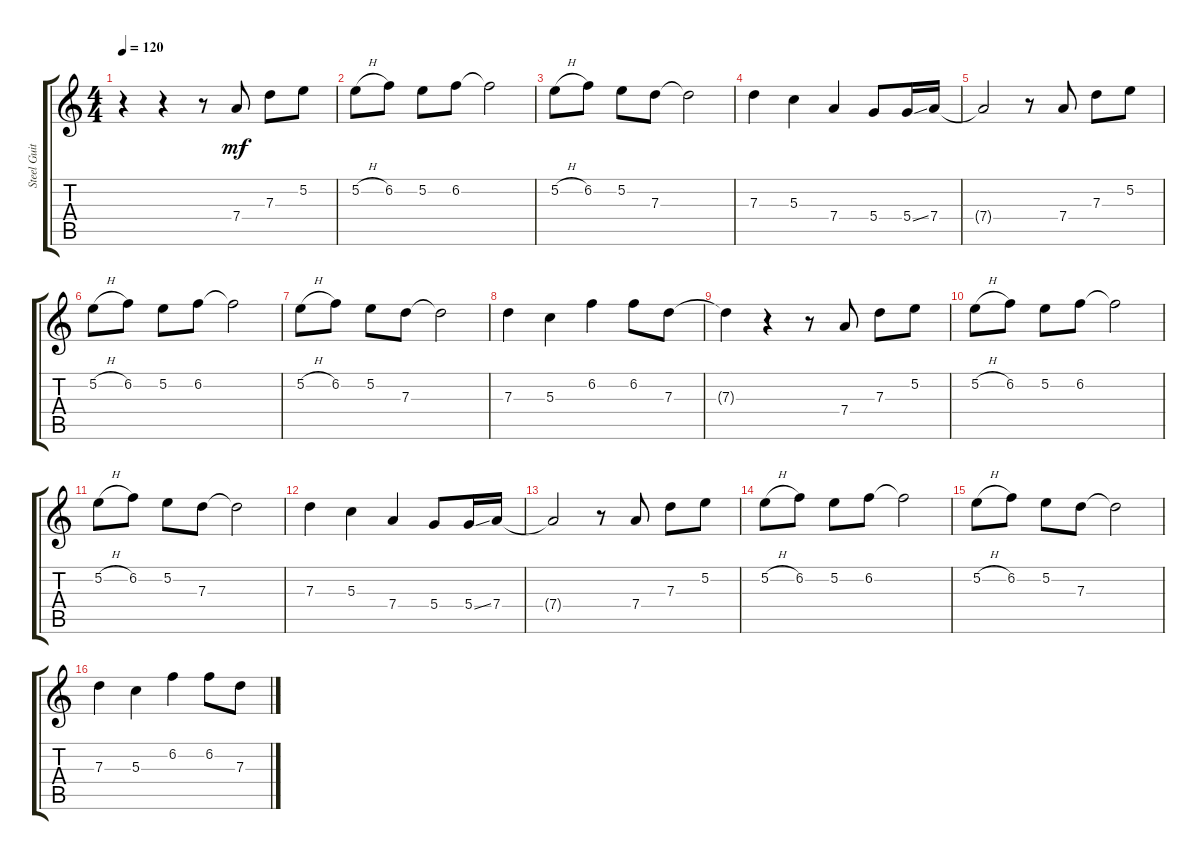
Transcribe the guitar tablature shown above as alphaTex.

\track ("Steel Guitar" "Steel Guit") {instrument acousticguitarsteel}
\staff {score tabs}
\tuning (E4 B3 G3 D3 A2 E2) {hide}
\ts (4 4)
\tempo 120
\clef g2
\ks c
r.4{dy mf instrument acousticguitarsteel} r.4 r.8 7.4.8 7.3.8 5.2.8 |
5.2{h}.8 6.2.8 5.2.8 6.2.8 6.2{t}.2 |
5.2{h}.8 6.2.8 5.2.8 7.3.8 7.3{t}.2 |
7.3.4 5.3.4 7.4.4{txt ""} 5.4.8 5.4{ss}.16 7.4.16 |
7.4{t}.2 r.8 7.4.8 7.3.8 5.2.8 |
5.2{h}.8 6.2.8 5.2.8 6.2.8 6.2{t}.2 |
5.2{h}.8 6.2.8 5.2.8 7.3.8 7.3{t}.2 |
7.3.4 5.3.4 6.2.4 6.2.8 7.3.8 |
7.3{t}.4 r.4 r.8 7.4.8 7.3.8 5.2.8 |
5.2{h}.8 6.2.8 5.2.8 6.2.8 6.2{t}.2 |
5.2{h}.8 6.2.8 5.2.8 7.3.8 7.3{t}.2 |
7.3.4 5.3.4 7.4.4 5.4.8 5.4{ss}.16 7.4.16 |
7.4{t}.2 r.8 7.4.8 7.3.8 5.2.8 |
5.2{h}.8 6.2.8 5.2.8 6.2.8 6.2{t}.2 |
5.2{h}.8 6.2.8 5.2.8 7.3.8 7.3{t}.2 |
7.3.4 5.3.4 6.2.4 6.2.8 7.3.8
